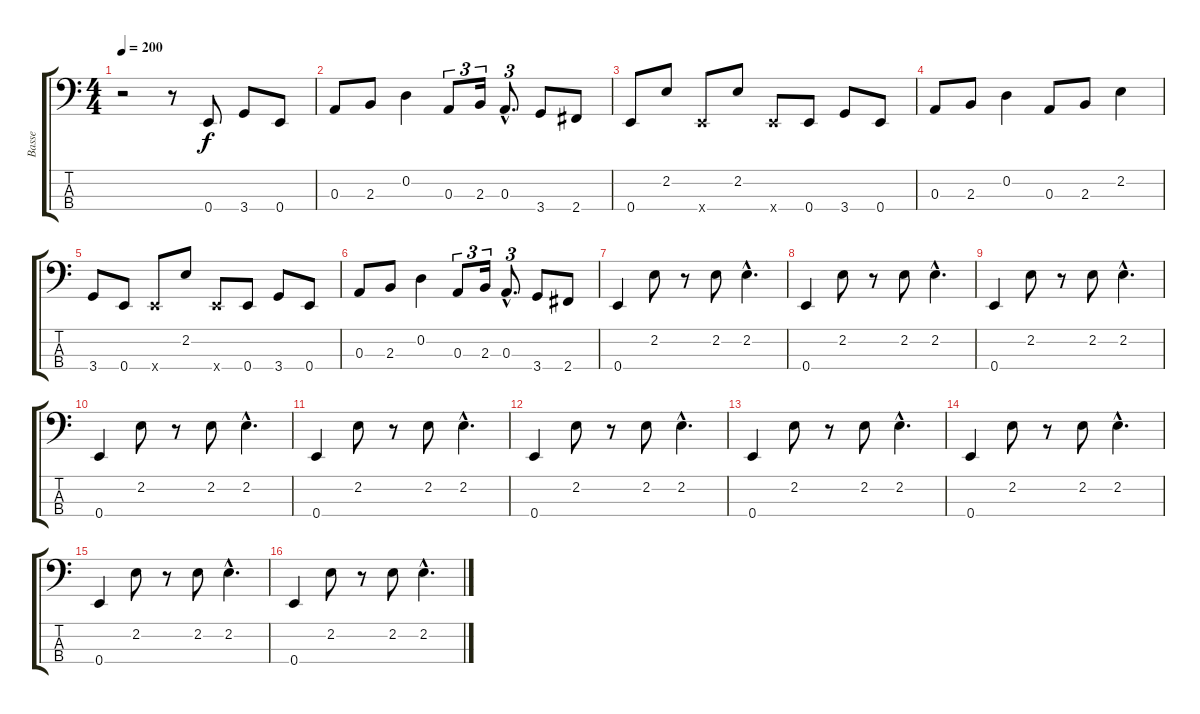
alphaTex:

\track ("Basse" "Basse") {instrument electricbassfinger}
\staff {score tabs}
\tuning (G2 D2 A1 E1) {hide}
\ts (4 4)
\tempo 200
\clef f4
\ks c
r.2{dy f} r.8 0.4.8 3.4.8 0.4.8 |
0.3.8 2.3.8 0.2.4 0.3.8{tu (3 2)} 2.3.16{tu (3 2)} 0.3{hac}.8{d tu (3 2)} 3.4.8 2.4.8 |
0.4.8 2.2.8 0.4{x}.8 2.2.8 0.4{x}.8 0.4.8 3.4.8 0.4.8 |
0.3.8 2.3.8 0.2.4 0.3.8 2.3.8 2.2.4 |
3.4.8 0.4.8 0.4{x}.8 2.2.8 0.4{x}.8 0.4.8 3.4.8 0.4.8 |
0.3.8 2.3.8 0.2.4 0.3.8{tu (3 2)} 2.3.16{tu (3 2)} 0.3{hac}.8{d tu (3 2)} 3.4.8 2.4.8 |
0.4.4 2.2.8 r.8 2.2.8 2.2{hac}.4{d} |
0.4.4 2.2.8 r.8 2.2.8 2.2{hac}.4{d} |
0.4.4 2.2.8 r.8 2.2.8 2.2{hac}.4{d} |
0.4.4 2.2.8 r.8 2.2.8 2.2{hac}.4{d} |
0.4.4 2.2.8 r.8 2.2.8 2.2{hac}.4{d} |
0.4.4 2.2.8 r.8 2.2.8 2.2{hac}.4{d} |
0.4.4 2.2.8 r.8 2.2.8 2.2{hac}.4{d} |
0.4.4 2.2.8 r.8 2.2.8 2.2{hac}.4{d} |
0.4.4 2.2.8 r.8 2.2.8 2.2{hac}.4{d} |
0.4.4 2.2.8 r.8 2.2.8 2.2{hac}.4{d}
